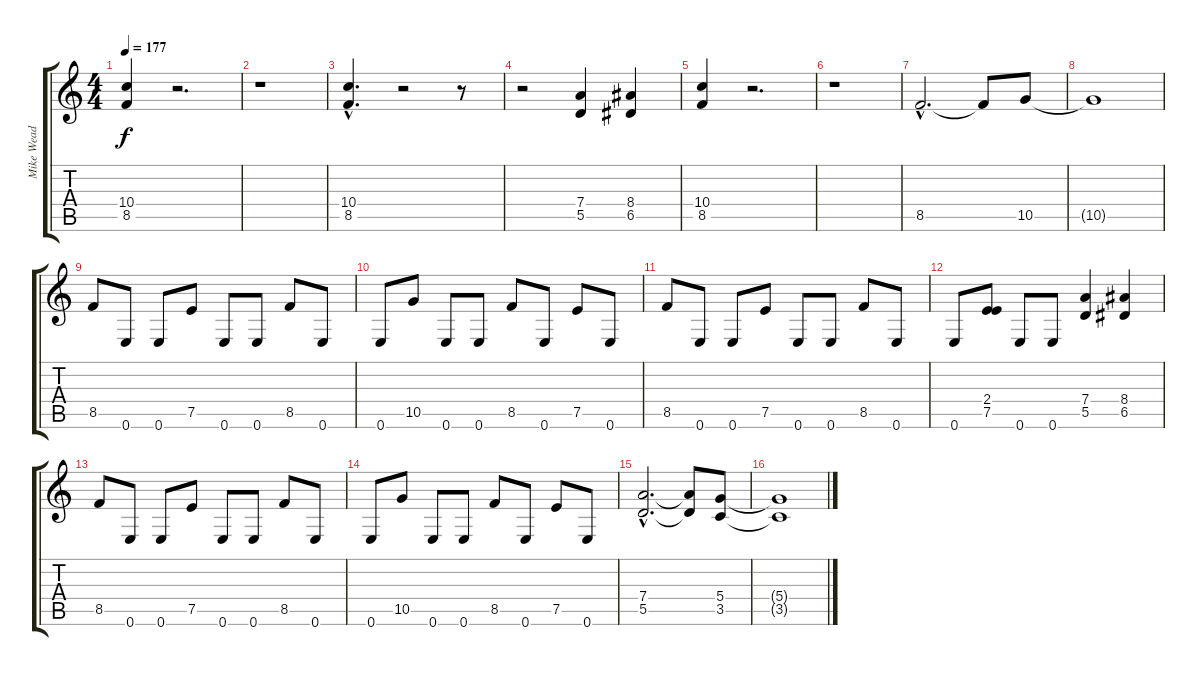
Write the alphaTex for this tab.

\track ("Mike Wead" "Mike Wead") {instrument distortionguitar}
\staff {score tabs}
\tuning (E4 B3 G3 D3 A2 E2) {hide}
\ts (4 4)
\tempo 177
\clef g2
\ks c
(10.4 8.5).4{dy f instrument distortionguitar} r.2{d} |
r.1 |
(10.4{hac} 8.5{hac}).4{d} r.2 r.8 |
r.2 (7.4 5.5).4 (8.4 6.5).4 |
(10.4 8.5).4 r.2{d} |
r.1 |
8.5{hac}.2{d} 8.5{t}.8 10.5.8 |
10.5{t}.1 |
8.5.8 0.6.8 0.6.8 7.5.8 0.6.8 0.6.8 8.5.8 0.6.8 |
0.6.8 10.5.8 0.6.8 0.6.8 8.5.8 0.6.8 7.5.8 0.6.8 |
8.5.8 0.6.8 0.6.8 7.5.8 0.6.8 0.6.8 8.5.8 0.6.8 |
0.6.8 (2.4 7.5).8 0.6.8 0.6.8 (7.4 5.5).4 (8.4 6.5).4 |
8.5.8 0.6.8 0.6.8 7.5.8 0.6.8 0.6.8 8.5.8 0.6.8 |
0.6.8 10.5.8 0.6.8 0.6.8 8.5.8 0.6.8 7.5.8 0.6.8 |
(7.4{hac} 5.5{hac}).2{d} (7.4{t} 5.5{t}).8 (5.4 3.5).8 |
(5.4{t} 3.5{t}).1
